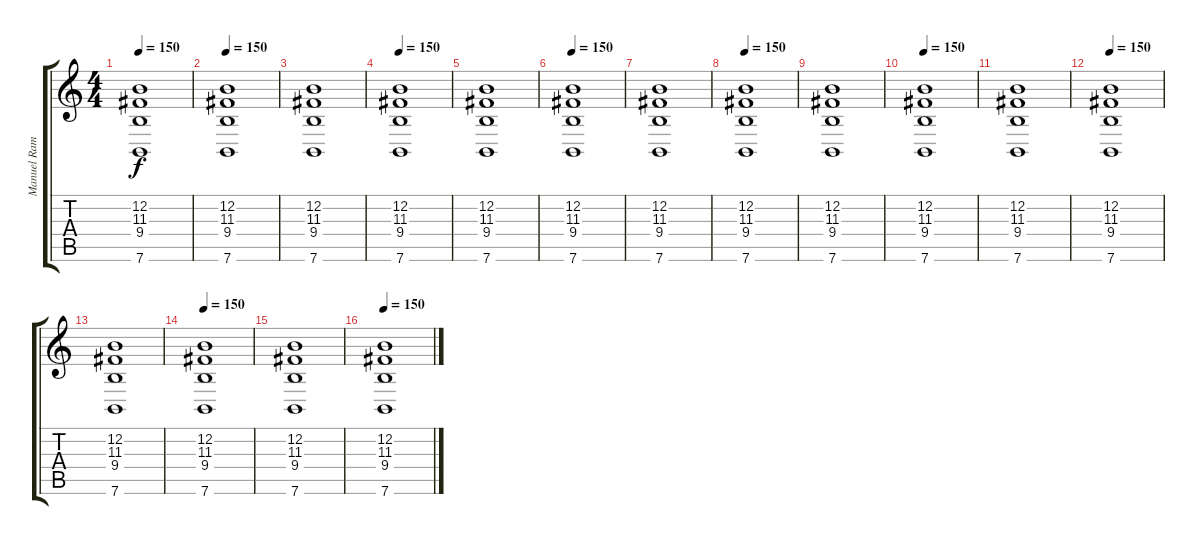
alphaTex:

\track ("Manuel Ramil" "Manuel Ram") {instrument stringensemble1}
\staff {score tabs}
\tuning (E4 B3 G3 D3 A2 E2) {hide}
\ts (4 4)
\tempo 150
\clef g2
\ks c
(12.2 11.3 9.4 7.6).1{dy f} |
\tempo 150
(12.2 11.3 9.4 7.6).1 |
(12.2 11.3 9.4 7.6).1 |
\tempo 150
(12.2 11.3 9.4 7.6).1 |
(12.2 11.3 9.4 7.6).1 |
\tempo 150
(12.2 11.3 9.4 7.6).1 |
(12.2 11.3 9.4 7.6).1 |
\tempo 150
(12.2 11.3 9.4 7.6).1 |
(12.2 11.3 9.4 7.6).1 |
\tempo 150
(12.2 11.3 9.4 7.6).1 |
(12.2 11.3 9.4 7.6).1 |
\tempo 150
(12.2 11.3 9.4 7.6).1 |
(12.2 11.3 9.4 7.6).1 |
\tempo 150
(12.2 11.3 9.4 7.6).1 |
(12.2 11.3 9.4 7.6).1 |
\tempo 150
(12.2 11.3 9.4 7.6).1
